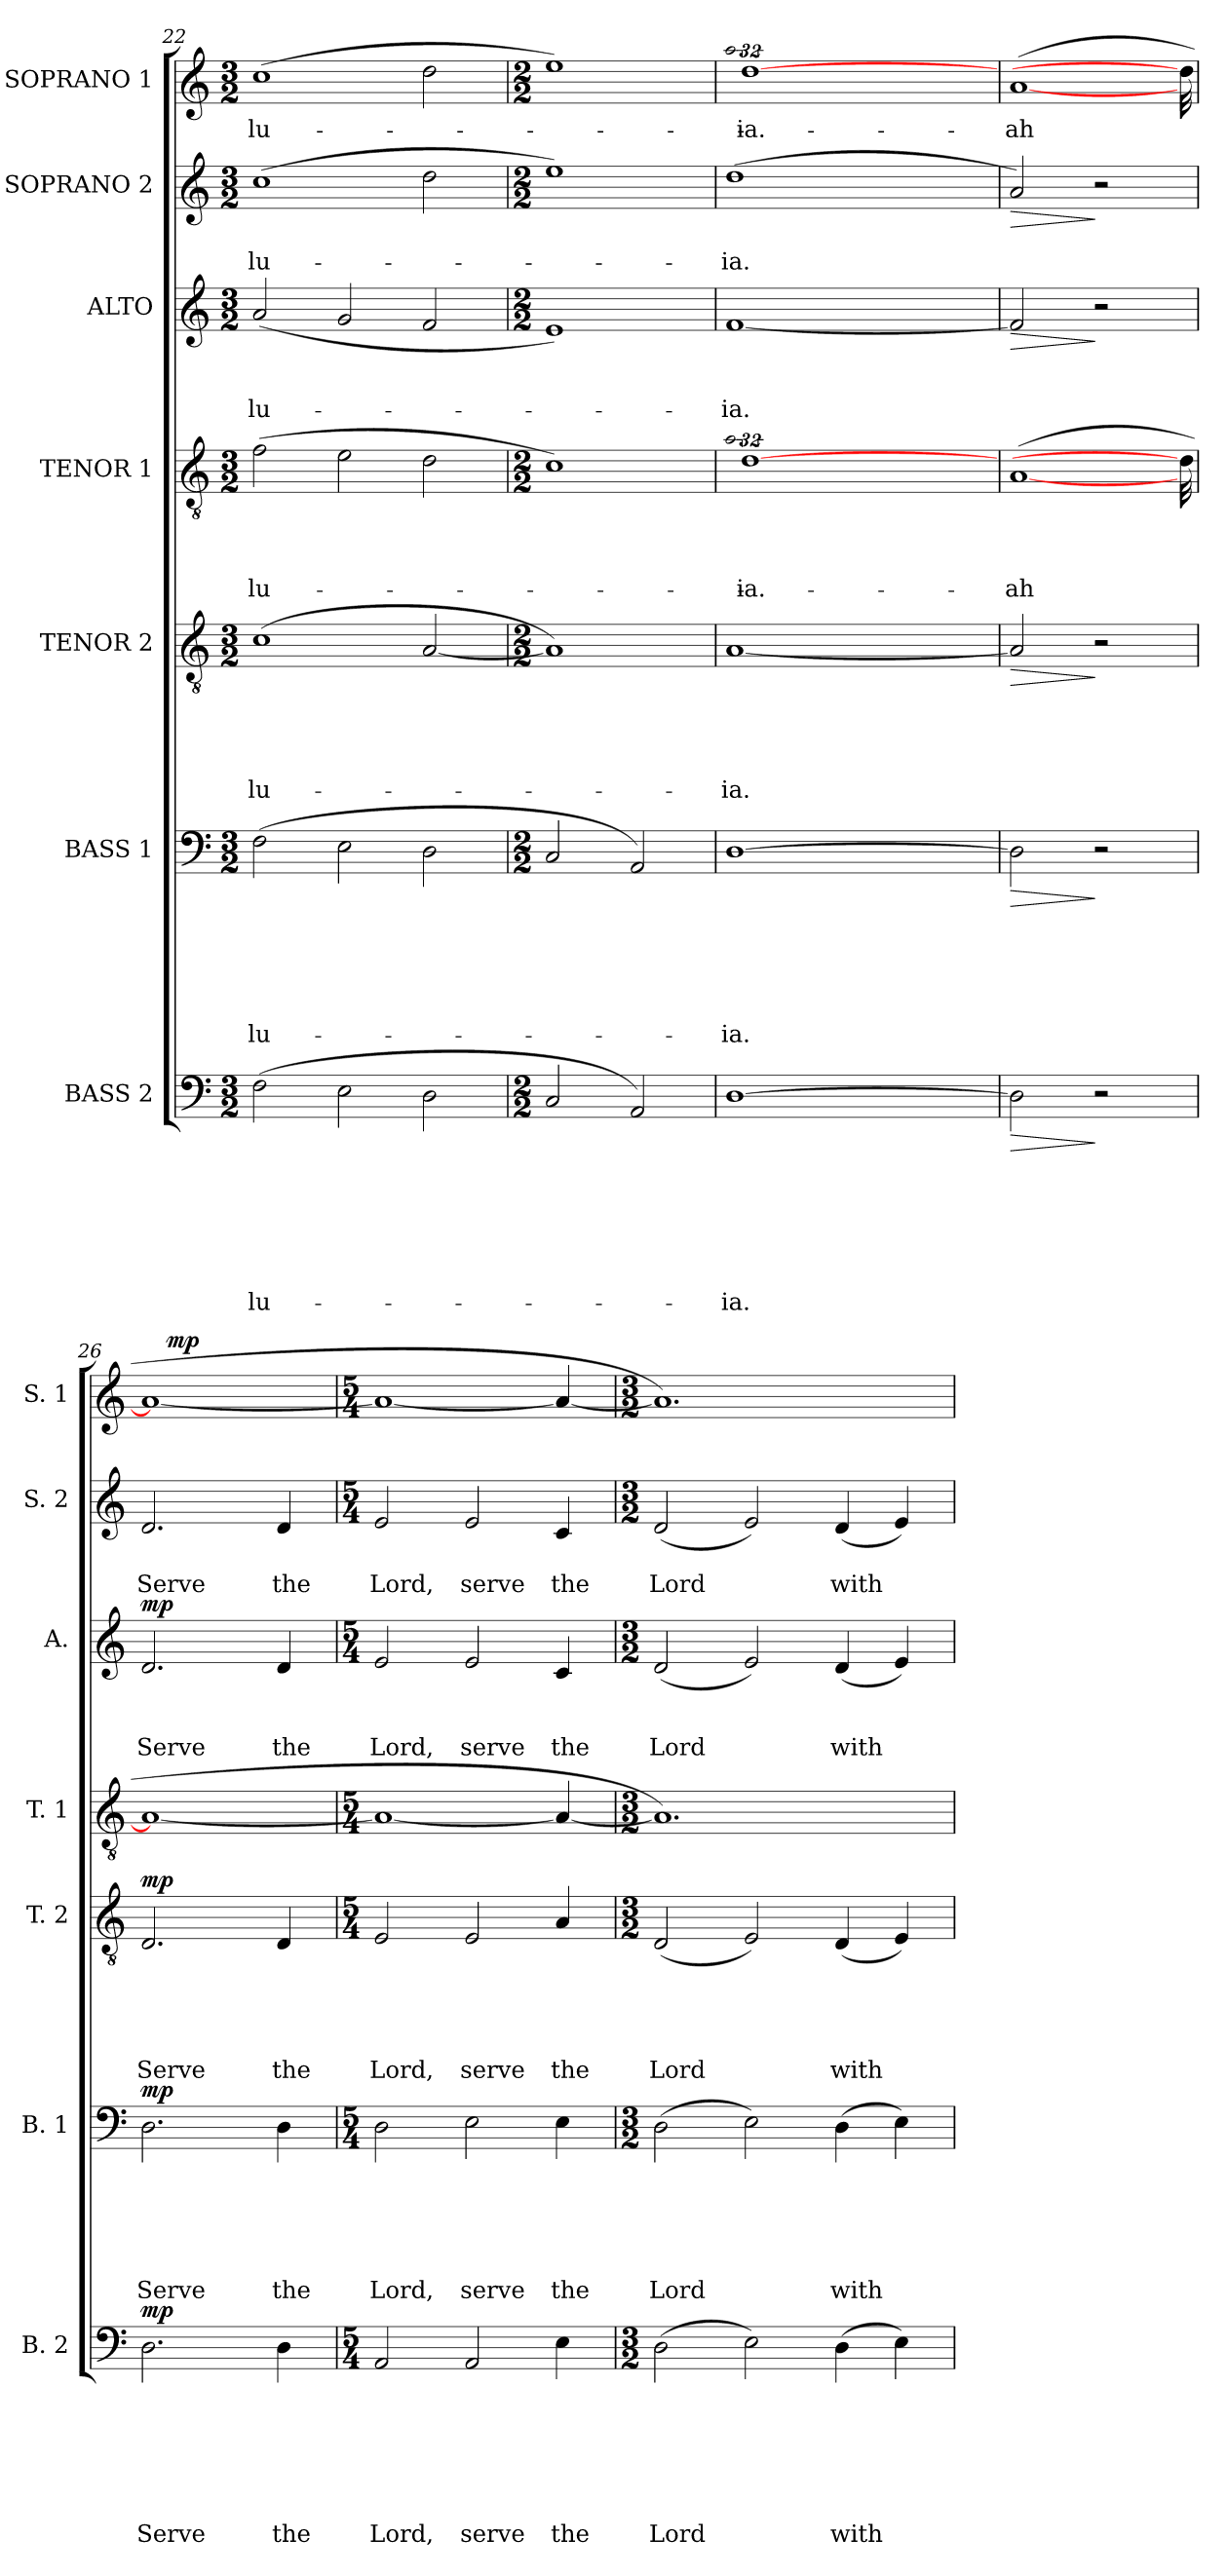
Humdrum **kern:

**kern	**text	**text	**text	**text	**text	**text	**text	**dynam	**kern	**text	**text	**text	**text	**text	**text	**dynam	**kern	**text	**text	**text	**text	**text	**dynam	**kern	**text	**text	**text	**text	**dynam	**kern	**text	**text	**text	**dynam	**kern	**text	**text	**dynam	**kern	**text	**dynam
*part7	*part7	*part7	*part7	*part7	*part7	*part7	*part7	*part7	*part6	*part6	*part6	*part6	*part6	*part6	*part6	*part6	*part5	*part5	*part5	*part5	*part5	*part5	*part5	*part4	*part4	*part4	*part4	*part4	*part4	*part3	*part3	*part3	*part3	*part3	*part2	*part2	*part2	*part2	*part1	*part1	*part1
*staff7	*staff7	*staff7	*staff7	*staff7	*staff7	*staff7	*staff7	*staff7	*staff6	*staff6	*staff6	*staff6	*staff6	*staff6	*staff6	*staff6	*staff5	*staff5	*staff5	*staff5	*staff5	*staff5	*staff5	*staff4	*staff4	*staff4	*staff4	*staff4	*staff4	*staff3	*staff3	*staff3	*staff3	*staff3	*staff2	*staff2	*staff2	*staff2	*staff1	*staff1	*staff1
*I"BASS 2	*	*	*	*	*	*	*	*	*I"BASS 1	*	*	*	*	*	*	*	*I"TENOR 2	*	*	*	*	*	*	*I"TENOR 1	*	*	*	*	*	*I"ALTO	*	*	*	*	*I"SOPRANO 2	*	*	*	*I"SOPRANO 1	*	*
*I'B. 2	*	*	*	*	*	*	*	*	*I'B. 1	*	*	*	*	*	*	*	*I'T. 2	*	*	*	*	*	*	*I'T. 1	*	*	*	*	*	*I'A.	*	*	*	*	*I'S. 2	*	*	*	*I'S. 1	*	*
!!LO:PB:g=z
*clefF4	*	*	*	*	*	*	*	*	*clefF4	*	*	*	*	*	*	*	*clefGv2	*	*	*	*	*	*	*clefGv2	*	*	*	*	*	*clefG2	*	*	*	*	*clefG2	*	*	*	*clefG2	*	*
*k[]	*	*	*	*	*	*	*	*	*k[]	*	*	*	*	*	*	*	*k[]	*	*	*	*	*	*	*k[]	*	*	*	*	*	*k[]	*	*	*	*	*k[]	*	*	*	*k[]	*	*
*C:	*	*	*	*	*	*	*	*	*C:	*	*	*	*	*	*	*	*C:	*	*	*	*	*	*	*C:	*	*	*	*	*	*C:	*	*	*	*	*C:	*	*	*	*C:	*	*
*M3/2	*	*	*	*	*	*	*	*	*M3/2	*	*	*	*	*	*	*	*M3/2	*	*	*	*	*	*	*M3/2	*	*	*	*	*	*M3/2	*	*	*	*	*M3/2	*	*	*	*M3/2	*	*
=22	=22	=22	=22	=22	=22	=22	=22	=22	=22	=22	=22	=22	=22	=22	=22	=22	=22	=22	=22	=22	=22	=22	=22	=22	=22	=22	=22	=22	=22	=22	=22	=22	=22	=22	=22	=22	=22	=22	=22	=22	=22
!	!	!	!	!	!	!	!LO:LY:b	!	!	!	!	!	!	!	!LO:LY:b	!	!	!	!	!	!	!LO:LY:b	!	!	!	!	!	!LO:LY:b	!	!	!	!	!LO:LY:b	!	!	!	!LO:LY:b	!	!	!LO:LY:b	!
(>2F\	.	.	.	.	.	.	-lu-	.	(>2F\	.	.	.	.	.	-lu-	.	(>1c	.	.	.	.	-lu-	.	(>2f\	.	.	.	-lu-	.	(<2a/	.	.	-lu-	.	(>1cc	.	-lu-	.	(>1cc	-lu-	.
2E\	.	.	.	.	.	.	.	.	2E\	.	.	.	.	.	.	.	.	.	.	.	.	.	.	2e\	.	.	.	.	.	2g/	.	.	.	.	.	.	.	.	.	.	.
2D\	.	.	.	.	.	.	.	.	2D\	.	.	.	.	.	.	.	[<2A/	.	.	.	.	.	.	2d\	.	.	.	.	.	2f/	.	.	.	.	2dd\	.	.	.	2dd\	.	.
=23	=23	=23	=23	=23	=23	=23	=23	=23	=23	=23	=23	=23	=23	=23	=23	=23	=23	=23	=23	=23	=23	=23	=23	=23	=23	=23	=23	=23	=23	=23	=23	=23	=23	=23	=23	=23	=23	=23	=23	=23	=23
*M2/2	*	*	*	*	*	*	*	*	*M2/2	*	*	*	*	*	*	*	*M2/2	*	*	*	*	*	*	*M2/2	*	*	*	*	*	*M2/2	*	*	*	*	*M2/2	*	*	*	*M2/2	*	*
2C/	.	.	.	.	.	.	.	.	2C/	.	.	.	.	.	.	.	1A])	.	.	.	.	.	.	1c)	.	.	.	.	.	1e)	.	.	.	.	1ee)	.	.	.	1ee)	.	.
2AA/)	.	.	.	.	.	.	.	.	2AA/)	.	.	.	.	.	.	.	.	.	.	.	.	.	.	.	.	.	.	.	.	.	.	.	.	.	.	.	.	.	.	.	.
=24	=24	=24	=24	=24	=24	=24	=24	=24	=24	=24	=24	=24	=24	=24	=24	=24	=24	=24	=24	=24	=24	=24	=24	=24	=24	=24	=24	=24	=24	=24	=24	=24	=24	=24	=24	=24	=24	=24	=24	=24	=24
!	!	!	!	!	!	!	!LO:LY:b	!	!	!	!	!	!	!	!LO:LY:b	!	!	!	!	!	!	!LO:LY:b	!	!	!	!	!	!	!	!	!	!	!LO:LY:b	!	!	!	!LO:LY:b	!	!	!	!
*	*	*	*	*	*	*	*	*	*	*	*	*	*	*	*	*	*	*	*	*	*	*	*	*^	*	*	*	*	*	*	*	*	*	*	*	*	*	*	*^	*	*
*	*	*	*	*	*	*	*	*	*	*	*	*	*	*	*	*	*	*	*	*	*	*	*	*	*^	*	*	*	*	*	*	*	*	*	*	*	*	*	*	*	*^	*	*
[>1D	.	.	.	.	.	.	-ia.	.	[>1D	.	.	.	.	.	-ia.	.	[<1A	.	.	.	.	-ia.	.	4ryy	32ryy	32ryy	.	.	.	.	.	[<1f	.	.	-ia.	.	(>1dd	.	-ia.	.	4ryy	32ryy	32ryy	.	.
!	!	!	!	!	!	!	!	!	!	!	!	!	!	!	!	!	!	!	!	!	!	!	!	!	!	!LO:N:head=open	!	!	!	!	!	!	!	!	!	!	!	!	!	!	!	!	!LO:N:head=open	!	!
.	.	.	.	.	.	.	.	.	.	.	.	.	.	.	.	.	.	.	.	.	.	.	.	.	.	1qa)	.	.	.	.	.	.	.	.	.	.	.	.	.	.	.	.	1qaa)	.	.
!	!	!	!	!	!	!	!	!	!	!	!	!	!	!	!	!	!	!	!	!	!	!	!	!	!	!	!	!	!	!LO:LY:b	!	!	!	!	!	!	!	!	!	!	!	!	!	!LO:LY:b	!
.	.	.	.	.	.	.	.	.	.	.	.	.	.	.	.	.	.	.	.	.	.	.	.	.	(>[32%31d	2ryy	.	.	.	-ia.	] ]	.	.	.	.	.	.	.	.	.	.	(>[32%31dd	2ryy	-ia.	] ]
.	.	.	.	.	.	.	.	.	.	.	.	.	.	.	.	.	.	.	.	.	.	.	.	2ryy	.	.	.	.	.	.	.	.	.	.	.	.	.	.	.	.	2ryy	.	.	.	.
.	.	.	.	.	.	.	.	.	.	.	.	.	.	.	.	.	.	.	.	.	.	.	.	.	.	4...ryy	.	.	.	.	.	.	.	.	.	.	.	.	.	.	.	.	4...ryy	.	.
.	.	.	.	.	.	.	.	.	.	.	.	.	.	.	.	.	.	.	.	.	.	.	.	16ryy	.	.	.	.	.	.	.	.	.	.	.	.	.	.	.	.	16ryy	.	.	.	.
.	.	.	.	.	.	.	.	.	.	.	.	.	.	.	.	.	.	.	.	.	.	.	.	16.ryy	.	.	.	.	.	.	.	.	.	.	.	.	.	.	.	.	16.ryy	.	.	.	.
.	.	.	.	.	.	.	.	.	.	.	.	.	.	.	.	.	.	.	.	.	.	.	.	16ryy	.	.	.	.	.	.	.	.	.	.	.	.	.	.	.	.	16ryy	.	.	.	.
.	.	.	.	.	.	.	.	.	.	.	.	.	.	.	.	.	.	.	.	.	.	.	.	32ryy	.	.	.	.	.	.	.	.	.	.	.	.	.	.	.	.	32ryy	.	.	.	.
*	*	*	*	*	*	*	*	*	*	*	*	*	*	*	*	*	*	*	*	*	*	*	*	*v	*v	*v	*	*	*	*	*	*	*	*	*	*	*	*	*	*	*v	*v	*v	*	*
=25	=25	=25	=25	=25	=25	=25	=25	=25	=25	=25	=25	=25	=25	=25	=25	=25	=25	=25	=25	=25	=25	=25	=25	=25	=25	=25	=25	=25	=25	=25	=25	=25	=25	=25	=25	=25	=25	=25	=25	=25	=25
!	!	!	!	!	!	!	!	!LO:HP:b	!	!	!	!	!	!	!	!LO:HP:b	!	!	!	!	!	!	!LO:HP:b	!	!	!	!	!LO:LY:b	!	!	!	!	!	!LO:HP:b	!	!	!	!LO:HP:b	!	!LO:LY:b	!
2D\]	.	.	.	.	.	.	.	>	2D\]	.	.	.	.	.	.	>	2A/]	.	.	.	.	.	>	(<[<1A	.	.	.	ah	.	2f/]	.	.	.	>	2a/)	.	.	>	(<[<1a	ah	.
2r	.	.	.	.	.	.	.	]	2r	.	.	.	.	.	.	]	2r	.	.	.	.	.	]	.	.	.	.	.	.	2r	.	.	.	]	2r	.	.	]	.	.	.
32ryy	.	.	.	.	.	.	.	.	32ryy	.	.	.	.	.	.	.	32ryy	.	.	.	.	.	.	32d]	.	.	.	.	.	32ryy	.	.	.	.	32ryy	.	.	.	32dd]	.	.
=26	=26	=26	=26	=26	=26	=26	=26	=26	=26	=26	=26	=26	=26	=26	=26	=26	=26	=26	=26	=26	=26	=26	=26	=26	=26	=26	=26	=26	=26	=26	=26	=26	=26	=26	=26	=26	=26	=26	=26	=26	=26
!	!	!	!	!	!	!	!LO:LY:b	!LO:DY:a	!	!	!	!	!	!	!LO:LY:b	!LO:DY:a	!	!	!	!	!	!LO:LY:b	!LO:DY:a	!	!	!	!	!	!	!	!	!	!LO:LY:b	!LO:DY:a	!	!	!LO:LY:b	!	!	!	!
*	*	*	*	*	*	*	*	*	*	*	*	*	*	*	*	*	*	*	*	*	*	*	*	*	*	*	*	*	*	*	*	*	*	*	*	*	*	*	*^	*	*
2.D\	.	.	.	.	.	.	Serve	mp	2.D\	.	.	.	.	.	Serve	mp	2.D/	.	.	.	.	Serve	mp	1A_	.	.	.	.	.	2.d/	.	.	Serve	mp	2.d/	.	Serve	.	1a_	16ryy	.	.
!	!	!	!	!	!	!	!	!	!	!	!	!	!	!	!	!	!	!	!	!	!	!	!	!	!	!	!	!	!	!	!	!	!	!	!	!	!	!	!	!	!	!LO:DY:b
.	.	.	.	.	.	.	.	.	.	.	.	.	.	.	.	.	.	.	.	.	.	.	.	.	.	.	.	.	.	.	.	.	.	.	.	.	.	.	.	2...ryy	.	mp
!	!	!	!	!	!	!	!LO:LY:b	!	!	!	!	!	!	!	!LO:LY:b	!	!	!	!	!	!	!LO:LY:b	!	!	!	!	!	!	!	!	!	!	!LO:LY:b	!	!	!	!LO:LY:b	!	!	!	!	!
4D\	.	.	.	.	.	.	the	.	4D\	.	.	.	.	.	the	.	4D/	.	.	.	.	the	.	.	.	.	.	.	.	4d/	.	.	the	.	4d/	.	the	.	.	.	.	.
*	*	*	*	*	*	*	*	*	*	*	*	*	*	*	*	*	*	*	*	*	*	*	*	*	*	*	*	*	*	*	*	*	*	*	*	*	*	*	*v	*v	*	*
=27	=27	=27	=27	=27	=27	=27	=27	=27	=27	=27	=27	=27	=27	=27	=27	=27	=27	=27	=27	=27	=27	=27	=27	=27	=27	=27	=27	=27	=27	=27	=27	=27	=27	=27	=27	=27	=27	=27	=27	=27	=27
*M5/4	*	*	*	*	*	*	*	*	*M5/4	*	*	*	*	*	*	*	*M5/4	*	*	*	*	*	*	*M5/4	*	*	*	*	*	*M5/4	*	*	*	*	*M5/4	*	*	*	*M5/4	*	*
*	*	*	*	*	*	*	*	*	*	*	*	*	*	*	*	*	*	*	*	*	*	*	*	*	*	*	*	*	*	*	*	*	*	*	*	*	*	*	*^	*	*
!	!	!	!	!	!	!	!LO:LY:b	!	!	!	!	!	!	!	!LO:LY:b	!	!	!	!	!	!	!LO:LY:b	!	!	!	!	!	!	!	!	!	!	!LO:LY:b	!	!	!	!LO:LY:b	!	!	!	!	!
*	*	*	*	*	*	*	*	*	*	*	*	*	*	*	*	*	*	*	*	*	*	*	*	*	*	*	*	*	*	*	*	*	*	*	*	*	*	*	*v	*v	*	*
2AA/	.	.	.	.	.	.	Lord,	.	2D\	.	.	.	.	.	Lord,	.	2E/	.	.	.	.	Lord,	.	1A_	.	.	.	.	.	2e/	.	.	Lord,	.	2e/	.	Lord,	.	1a_	.	.
!	!	!	!	!	!	!	!LO:LY:b	!	!	!	!	!	!	!	!LO:LY:b	!	!	!	!	!	!	!LO:LY:b	!	!	!	!	!	!	!	!	!	!	!LO:LY:b	!	!	!	!LO:LY:b	!	!	!	!
2AA/	.	.	.	.	.	.	serve	.	2E\	.	.	.	.	.	serve	.	2E/	.	.	.	.	serve	.	.	.	.	.	.	.	2e/	.	.	serve	.	2e/	.	serve	.	.	.	.
!	!	!	!	!	!	!	!LO:LY:b	!	!	!	!	!	!	!	!LO:LY:b	!	!	!	!	!	!	!LO:LY:b	!	!	!	!	!	!	!	!	!	!	!LO:LY:b	!	!	!	!LO:LY:b	!	!	!	!
4E\	.	.	.	.	.	.	the	.	4E\	.	.	.	.	.	the	.	4A/	.	.	.	.	the	.	4A/_	.	.	.	.	.	4c/	.	.	the	.	4c/	.	the	.	4a/_	.	.
=28	=28	=28	=28	=28	=28	=28	=28	=28	=28	=28	=28	=28	=28	=28	=28	=28	=28	=28	=28	=28	=28	=28	=28	=28	=28	=28	=28	=28	=28	=28	=28	=28	=28	=28	=28	=28	=28	=28	=28	=28	=28
*M3/2	*	*	*	*	*	*	*	*	*M3/2	*	*	*	*	*	*	*	*M3/2	*	*	*	*	*	*	*M3/2	*	*	*	*	*	*M3/2	*	*	*	*	*M3/2	*	*	*	*M3/2	*	*
!	!	!	!	!	!	!	!LO:LY:b	!	!	!	!	!	!	!	!LO:LY:b	!	!	!	!	!	!	!LO:LY:b	!	!	!	!	!	!	!	!	!	!	!LO:LY:b	!	!	!	!LO:LY:b	!	!	!	!
(>2D\	.	.	.	.	.	.	Lord	.	(>2D\	.	.	.	.	.	Lord	.	(<2D/	.	.	.	.	Lord	.	1.A])	.	.	.	.	.	(<2d/	.	.	Lord	.	(<2d/	.	Lord	.	1.a])	.	.
2E\)	.	.	.	.	.	.	.	.	2E\)	.	.	.	.	.	.	.	2E/)	.	.	.	.	.	.	.	.	.	.	.	.	2e/)	.	.	.	.	2e/)	.	.	.	.	.	.
!	!	!	!	!	!	!	!LO:LY:b	!	!	!	!	!	!	!	!LO:LY:b	!	!	!	!	!	!	!LO:LY:b	!	!	!	!	!	!	!	!	!	!	!LO:LY:b	!	!	!	!LO:LY:b	!	!	!	!
(>4D\	.	.	.	.	.	.	with	.	(>4D\	.	.	.	.	.	with	.	(<4D/	.	.	.	.	with	.	.	.	.	.	.	.	(<4d/	.	.	with	.	(<4d/	.	with	.	.	.	.
4E\)	.	.	.	.	.	.	.	.	4E\)	.	.	.	.	.	.	.	4E/)	.	.	.	.	.	.	.	.	.	.	.	.	4e/)	.	.	.	.	4e/)	.	.	.	.	.	.
=	=	=	=	=	=	=	=	=	=	=	=	=	=	=	=	=	=	=	=	=	=	=	=	=	=	=	=	=	=	=	=	=	=	=	=	=	=	=	=	=	=
*-	*-	*-	*-	*-	*-	*-	*-	*-	*-	*-	*-	*-	*-	*-	*-	*-	*-	*-	*-	*-	*-	*-	*-	*-	*-	*-	*-	*-	*-	*-	*-	*-	*-	*-	*-	*-	*-	*-	*-	*-	*-
